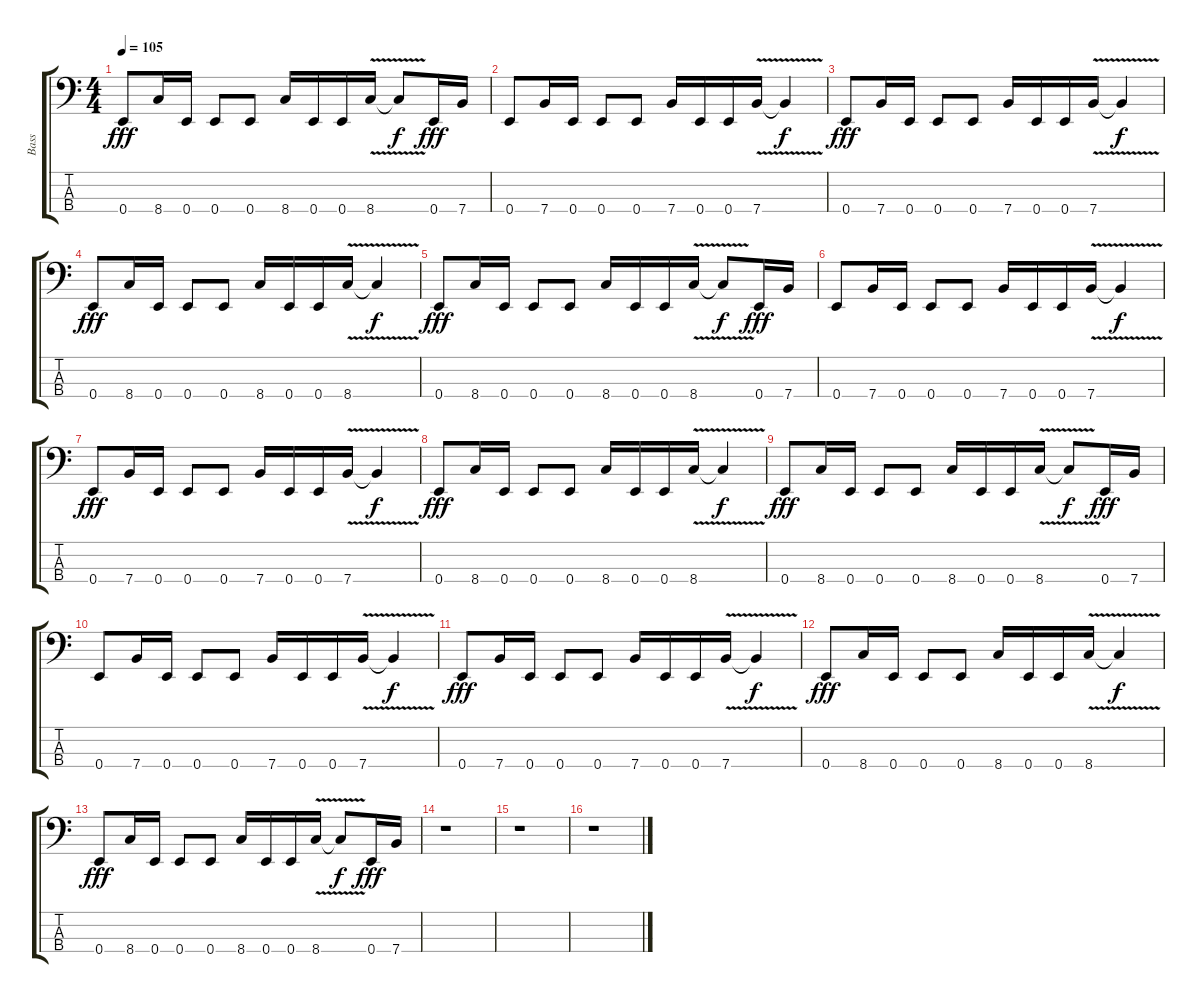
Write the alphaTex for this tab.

\track ("Bass" "Bass") {instrument electricbassfinger}
\staff {score tabs}
\tuning (G2 D2 A1 E1) {hide}
\ts (4 4)
\tempo 105
\clef f4
\ks c
0.4.8{dy fff} 8.4.16 0.4.16 0.4.8 0.4.8 8.4.16 0.4.16 0.4.16 8.4{v}.16 8.4{t}.8{dy f} 0.4.16{dy fff} 7.4.16 |
0.4.8 7.4.16 0.4.16 0.4.8 0.4.8 7.4.16 0.4.16 0.4.16 7.4{v}.16 7.4{t}.4{dy f} |
0.4.8{dy fff} 7.4.16 0.4.16 0.4.8 0.4.8 7.4.16 0.4.16 0.4.16 7.4{v}.16 7.4{t}.4{dy f} |
0.4.8{dy fff} 8.4.16 0.4.16 0.4.8 0.4.8 8.4.16 0.4.16 0.4.16 8.4{v}.16 8.4{t}.4{dy f} |
0.4.8{dy fff} 8.4.16 0.4.16 0.4.8 0.4.8 8.4.16 0.4.16 0.4.16 8.4{v}.16 8.4{t}.8{dy f} 0.4.16{dy fff} 7.4.16 |
0.4.8 7.4.16 0.4.16 0.4.8 0.4.8 7.4.16 0.4.16 0.4.16 7.4{v}.16 7.4{t}.4{dy f} |
0.4.8{dy fff} 7.4.16 0.4.16 0.4.8 0.4.8 7.4.16 0.4.16 0.4.16 7.4{v}.16 7.4{t}.4{dy f} |
0.4.8{dy fff} 8.4.16 0.4.16 0.4.8 0.4.8 8.4.16 0.4.16 0.4.16 8.4{v}.16 8.4{t}.4{dy f} |
0.4.8{dy fff} 8.4.16 0.4.16 0.4.8 0.4.8 8.4.16 0.4.16 0.4.16 8.4{v}.16 8.4{t}.8{dy f} 0.4.16{dy fff} 7.4.16 |
0.4.8 7.4.16 0.4.16 0.4.8 0.4.8 7.4.16 0.4.16 0.4.16 7.4{v}.16 7.4{t}.4{dy f} |
0.4.8{dy fff} 7.4.16 0.4.16 0.4.8 0.4.8 7.4.16 0.4.16 0.4.16 7.4{v}.16 7.4{t}.4{dy f} |
0.4.8{dy fff} 8.4.16 0.4.16 0.4.8 0.4.8 8.4.16 0.4.16 0.4.16 8.4{v}.16 8.4{t}.4{dy f} |
0.4.8{dy fff} 8.4.16 0.4.16 0.4.8 0.4.8 8.4.16 0.4.16 0.4.16 8.4{v}.16 8.4{t}.8{dy f} 0.4.16{dy fff} 7.4.16 |
r.1 |
r.1 |
r.1
